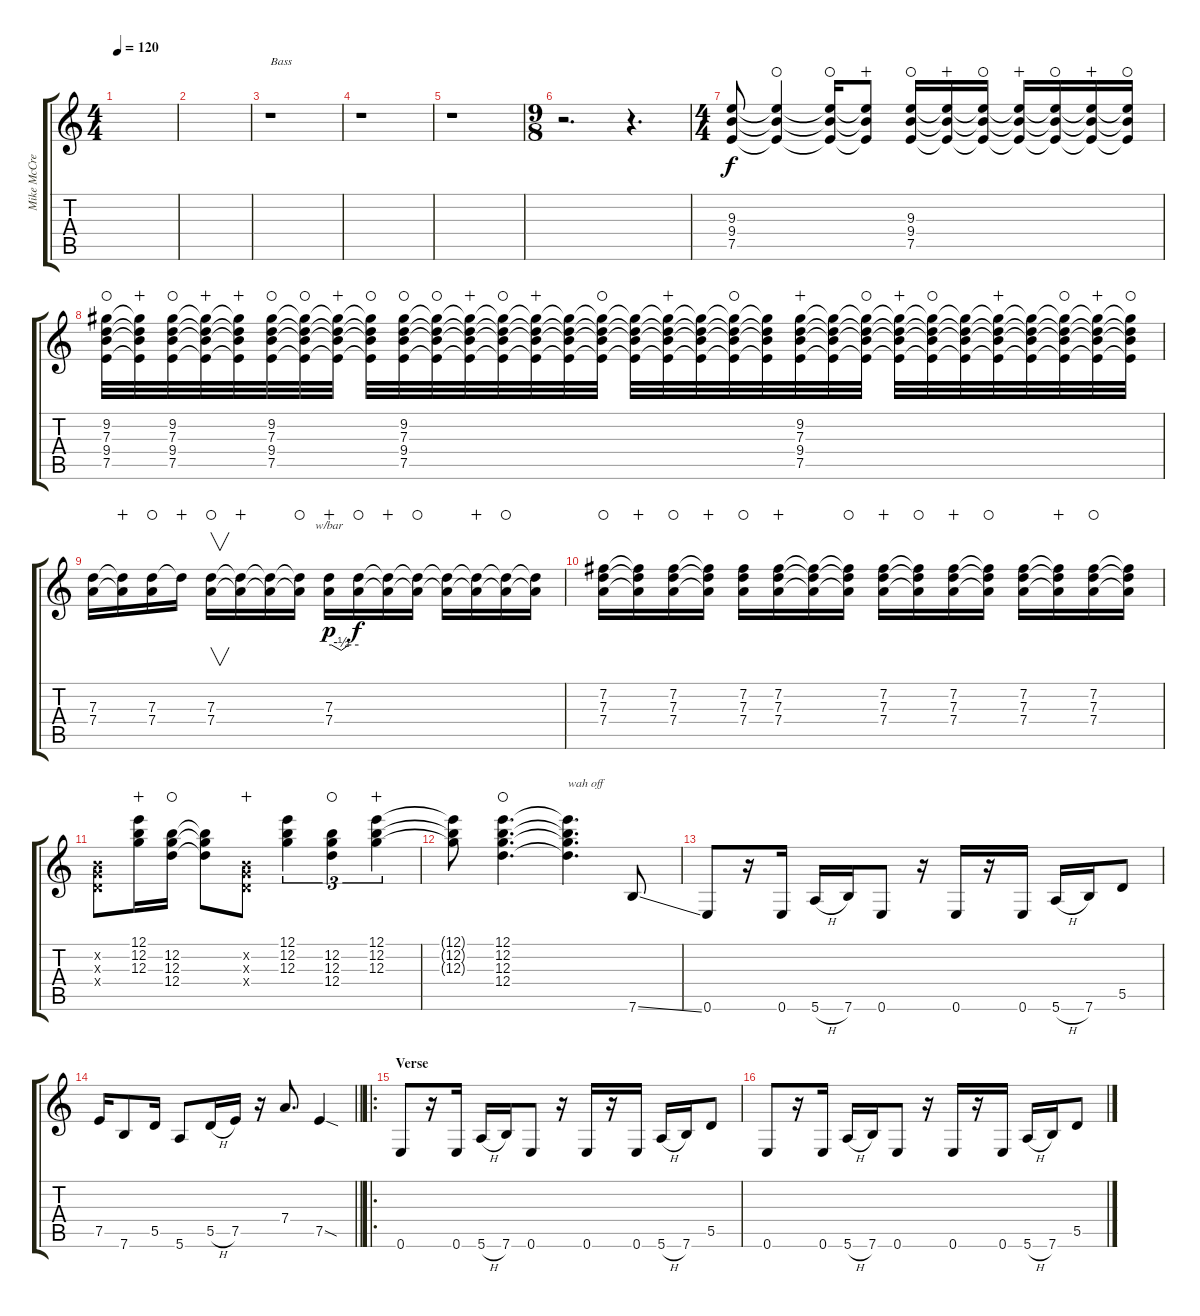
\track ("Mike McCready" "Mike McCre") {instrument overdrivenguitar}
\staff {score tabs}
\tuning (E4 B3 G3 D3 A2 E2) {hide}
\ts (4 4)
\tempo 120
\clef g2
\ks c
|
|
r.1{txt "Bass"} |
r.1 |
r.1 |
\ts (9 8)
r.2{d} r.4{d} |
\ts (4 4)
(9.3 9.4 7.5).8 (9.3{t} 9.4{t} 7.5{t}).4{waho} (9.3{t} 9.4{t} 7.5{t}).16{waho} (9.3{t} 9.4{t} 7.5{t}).8{wahc} (9.3 9.4 7.5).16{waho} (9.3{t} 9.4{t} 7.5{t}).16{wahc} (9.3{t} 9.4{t} 7.5{t}).16{waho} (9.3{t} 9.4{t} 7.5{t}).16{wahc} (9.3{t} 9.4{t} 7.5{t}).16{waho} (9.3{t} 9.4{t} 7.5{t}).16{wahc} (9.3{t} 9.4{t} 7.5{t}).16{waho} |
(9.2 7.3 9.4 7.5).32{waho} (9.2{t} 7.3{t} 9.4{t} 7.5{t}).32{wahc} (9.2 7.3 9.4 7.5).32{waho} (9.2{t} 7.3{t} 9.4{t} 7.5{t}).32{wahc} (9.2{t} 7.3{t} 9.4{t} 7.5{t}).32{wahc} (9.2 7.3 9.4 7.5).32{waho} (9.2{t} 7.3{t} 9.4{t} 7.5{t}).32{waho} (9.2{t} 7.3{t} 9.4{t} 7.5{t}).32{wahc} (9.2{t} 7.3{t} 9.4{t} 7.5{t}).32{waho} (9.2 7.3 9.4 7.5).32{waho} (9.2{t} 7.3{t} 9.4{t} 7.5{t}).32{waho} (9.2{t} 7.3{t} 9.4{t} 7.5{t}).32{wahc} (9.2{t} 7.3{t} 9.4{t} 7.5{t}).32{waho} (9.2{t} 7.3{t} 9.4{t} 7.5{t}).32{wahc} (9.2{t} 7.3{t} 9.4{t} 7.5{t}).32 (9.2{t} 7.3{t} 9.4{t} 7.5{t}).32{waho} (9.2{t} 7.3{t} 9.4{t} 7.5{t}).32 (9.2{t} 7.3{t} 9.4{t} 7.5{t}).32{wahc} (9.2{t} 7.3{t} 9.4{t} 7.5{t}).32 (9.2{t} 7.3{t} 9.4{t} 7.5{t}).32{waho} (9.2{t} 7.3{t} 9.4{t} 7.5{t}).32 (9.2 7.3 9.4 7.5).32{wahc} (9.2{t} 7.3{t} 9.4{t} 7.5{t}).32 (9.2{t} 7.3{t} 9.4{t} 7.5{t}).32{waho} (9.2{t} 7.3{t} 9.4{t} 7.5{t}).32{wahc} (9.2{t} 7.3{t} 9.4{t} 7.5{t}).32{waho} (9.2{t} 7.3{t} 9.4{t} 7.5{t}).32 (9.2{t} 7.3{t} 9.4{t} 7.5{t}).32{wahc} (9.2{t} 7.3{t} 9.4{t} 7.5{t}).32 (9.2{t} 7.3{t} 9.4{t} 7.5{t}).32{waho} (9.2{t} 7.3{t} 9.4{t} 7.5{t}).32{wahc} (9.2{t} 7.3{t} 9.4{t} 7.5{t}).32{waho} |
(7.3 7.4).16 (7.3{t} 7.4{t}).16{wahc} (7.3 7.4).16{waho} 7.3{t}.16{wahc} (7.3 7.4).16{v waho} (7.3{t} 7.4{t}).16{wahc} (7.3{t} 7.4{t}).16 (7.3{t} 7.4{t}).16{waho} (7.3 7.4).16{tbe (custom default 0 0 5 0 25 -2 40 0 60 0) dy p wahc} (7.3{t} 7.4{t}).16{dy f waho} (7.3{t} 7.4{t}).16{wahc} (7.3{t} 7.4{t}).16{waho} (7.3{t} 7.4{t}).16 (7.3{t} 7.4{t}).16{wahc} (7.3{t} 7.4{t}).16{waho} (7.3{t} 7.4{t}).16 |
(7.2 7.3 7.4).16{waho} (7.2{t} 7.3{t} 7.4{t}).16{wahc} (7.2 7.3 7.4).16{waho} (7.2{t} 7.3{t} 7.4{t}).16{wahc} (7.2 7.3 7.4).16{waho} (7.2 7.3 7.4).16{wahc} (7.2{t} 7.3{t} 7.4{t}).16 (7.2{t} 7.3{t} 7.4{t}).16{waho} (7.2 7.3 7.4).16{wahc} (7.2{t} 7.3{t} 7.4{t}).16{waho} (7.2 7.3 7.4).16{wahc} (7.2{t} 7.3{t} 7.4{t}).16{waho} (7.2 7.3 7.4).16 (7.2{t} 7.3{t} 7.4{t}).16{wahc} (7.2 7.3 7.4).16{waho} (7.2{t} 7.3{t} 7.4{t}).16 |
(0.2{x} 0.3{x} 0.4{x}).8 (12.1 12.2 12.3).16{wahc} (12.2 12.3 12.4).16{waho} (12.2{t} 12.3{t} 12.4{t}).8 (0.2{x} 0.3{x} 0.4{x}).8{wahc} (12.1 12.2 12.3).4{tu (3 2)} (12.2 12.3 12.4).4{tu (3 2) waho} (12.1 12.2 12.3).4{tu (3 2) wahc} |
(12.1{t} 12.2{t} 12.3{t}).8 (12.1 12.2 12.3 12.4).4{d waho} (12.1{t} 12.2{t} 12.3{t} 12.4{t}).4{d txt "wah off"} 7.6{ss}.8{instrument electricguitarjazz} |
0.6.8 r.16 0.6.16 5.6{h}.16 7.6.16 0.6.8 r.16 0.6.16 r.16 0.6.16 5.6{h}.16 7.6.16 5.5.8 |
\barLineRight lightlight
7.5.16 7.6.8 5.5.16 5.6.8 5.5{h}.16 7.5.16 r.16 7.4.8{d} 7.5{sod}.4 |
\ro
\section ("" "Verse")
0.6.8 r.16 0.6.16 5.6{h}.16 7.6.16 0.6.8 r.16 0.6.16 r.16 0.6.16 5.6{h}.16 7.6.16 5.5.8 |
0.6.8 r.16 0.6.16 5.6{h}.16 7.6.16 0.6.8 r.16 0.6.16 r.16 0.6.16 5.6{h}.16 7.6.16 5.5.8
